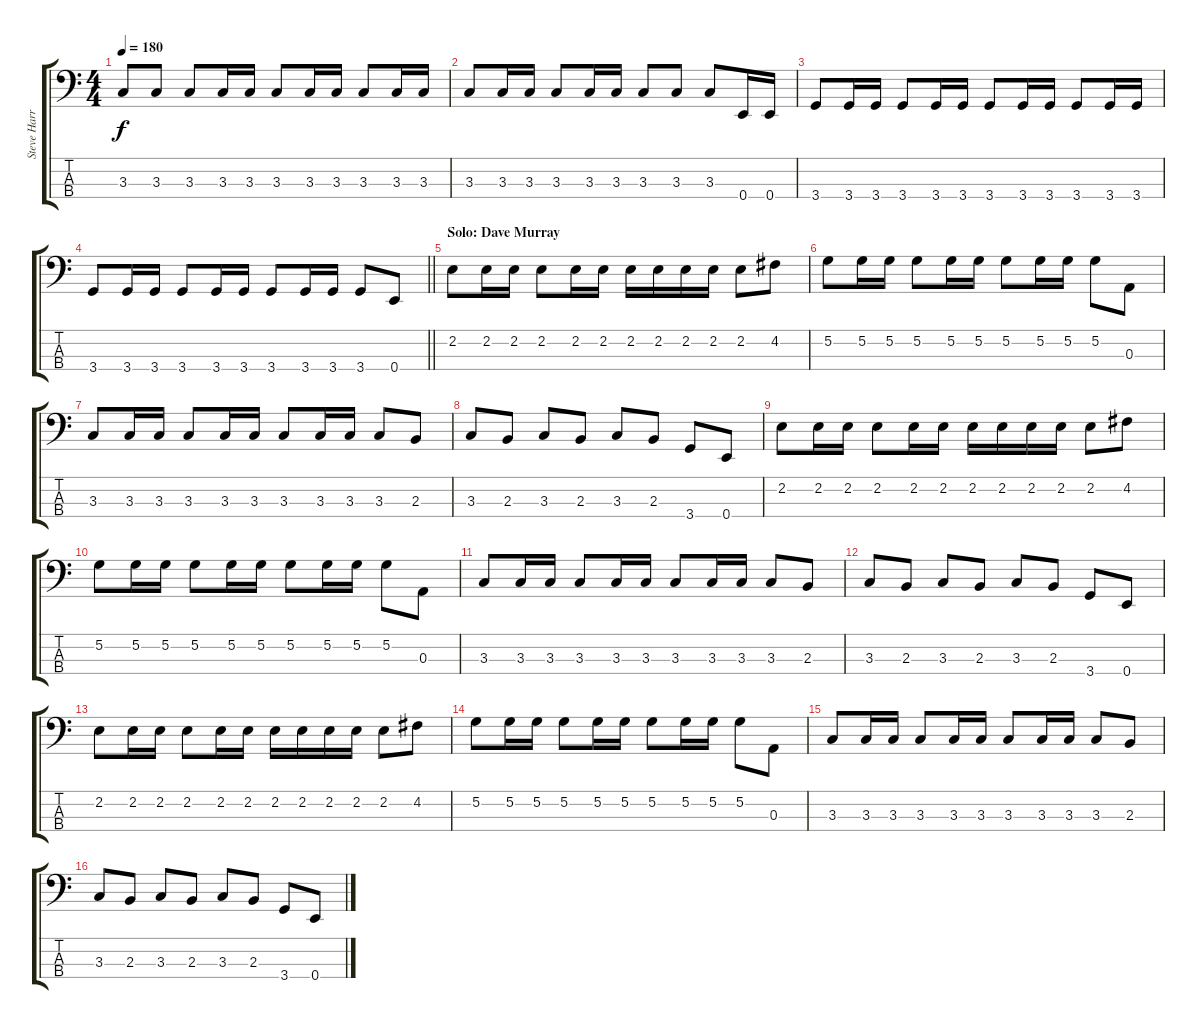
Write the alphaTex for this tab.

\track ("Steve Harris" "Steve Harr") {instrument electricbassfinger}
\staff {score tabs}
\tuning (G2 D2 A1 E1) {hide}
\ts (4 4)
\tempo 180
\clef f4
\ks c
3.3.8{dy f} 3.3.8 3.3.8 3.3.16 3.3.16 3.3.8 3.3.16 3.3.16 3.3.8 3.3.16 3.3.16 |
3.3.8 3.3.16 3.3.16 3.3.8 3.3.16 3.3.16 3.3.8 3.3.8 3.3.8 0.4.16 0.4.16 |
3.4.8 3.4.16 3.4.16 3.4.8 3.4.16 3.4.16 3.4.8 3.4.16 3.4.16 3.4.8 3.4.16 3.4.16 |
\barLineRight lightlight
3.4.8 3.4.16 3.4.16 3.4.8 3.4.16 3.4.16 3.4.8 3.4.16 3.4.16 3.4.8 0.4.8 |
\section ("" "Solo: Dave Murray")
2.2.8 2.2.16 2.2.16 2.2.8 2.2.16 2.2.16 2.2.16 2.2.16 2.2.16 2.2.16 2.2.8 4.2.8 |
5.2.8 5.2.16 5.2.16 5.2.8 5.2.16 5.2.16 5.2.8 5.2.16 5.2.16 5.2.8 0.3.8 |
3.3.8 3.3.16 3.3.16 3.3.8 3.3.16 3.3.16 3.3.8 3.3.16 3.3.16 3.3.8 2.3.8 |
3.3.8 2.3.8 3.3.8 2.3.8 3.3.8 2.3.8 3.4.8 0.4.8 |
2.2.8 2.2.16 2.2.16 2.2.8 2.2.16 2.2.16 2.2.16 2.2.16 2.2.16 2.2.16 2.2.8 4.2.8 |
5.2.8 5.2.16 5.2.16 5.2.8 5.2.16 5.2.16 5.2.8 5.2.16 5.2.16 5.2.8 0.3.8 |
3.3.8 3.3.16 3.3.16 3.3.8 3.3.16 3.3.16 3.3.8 3.3.16 3.3.16 3.3.8 2.3.8 |
3.3.8 2.3.8 3.3.8 2.3.8 3.3.8 2.3.8 3.4.8 0.4.8 |
2.2.8 2.2.16 2.2.16 2.2.8 2.2.16 2.2.16 2.2.16 2.2.16 2.2.16 2.2.16 2.2.8 4.2.8 |
5.2.8 5.2.16 5.2.16 5.2.8 5.2.16 5.2.16 5.2.8 5.2.16 5.2.16 5.2.8 0.3.8 |
3.3.8 3.3.16 3.3.16 3.3.8 3.3.16 3.3.16 3.3.8 3.3.16 3.3.16 3.3.8 2.3.8 |
3.3.8 2.3.8 3.3.8 2.3.8 3.3.8 2.3.8 3.4.8 0.4.8
